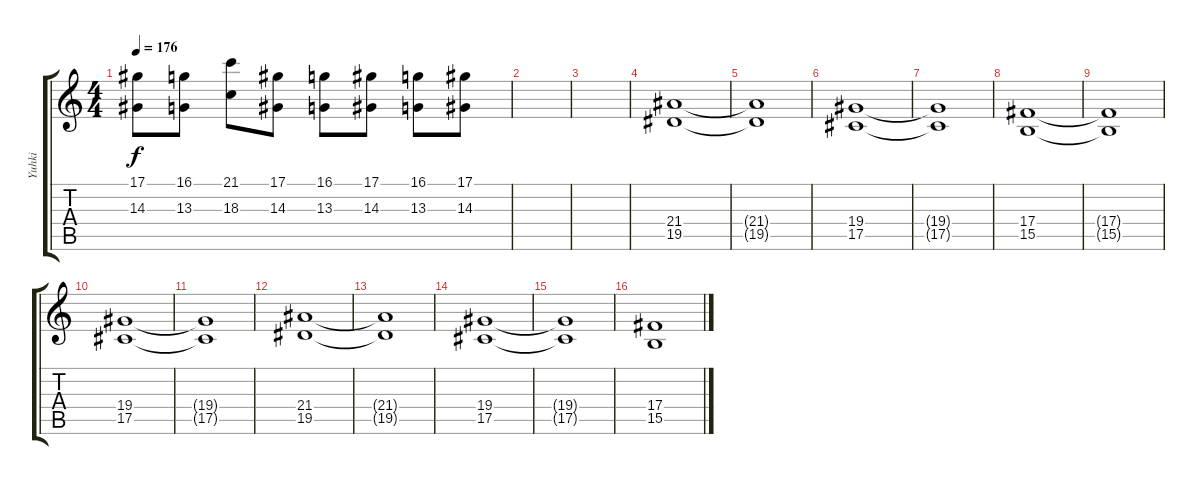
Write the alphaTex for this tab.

\track ("Yuhki" "Yuhki") {instrument harpsichord}
\staff {score tabs}
\tuning (Eb4 Bb3 Gb3 Db3 Ab2 Eb2) {hide}
\ts (4 4)
\tempo 176
\clef g2
\ks c
(17.1 14.3).8{dy f} (16.1 13.3).8 (21.1 18.3).8 (17.1 14.3).8 (16.1 13.3).8 (17.1 14.3).8 (16.1 13.3).8 (17.1 14.3).8 |
|
|
(21.4 19.5).1 |
(21.4{t} 19.5{t}).1 |
(19.4 17.5).1 |
(19.4{t} 17.5{t}).1 |
(17.4 15.5).1 |
(17.4{t} 15.5{t}).1 |
(19.4 17.5).1 |
(19.4{t} 17.5{t}).1 |
(21.4 19.5).1 |
(21.4{t} 19.5{t}).1 |
(19.4 17.5).1 |
(19.4{t} 17.5{t}).1 |
(17.4 15.5).1
